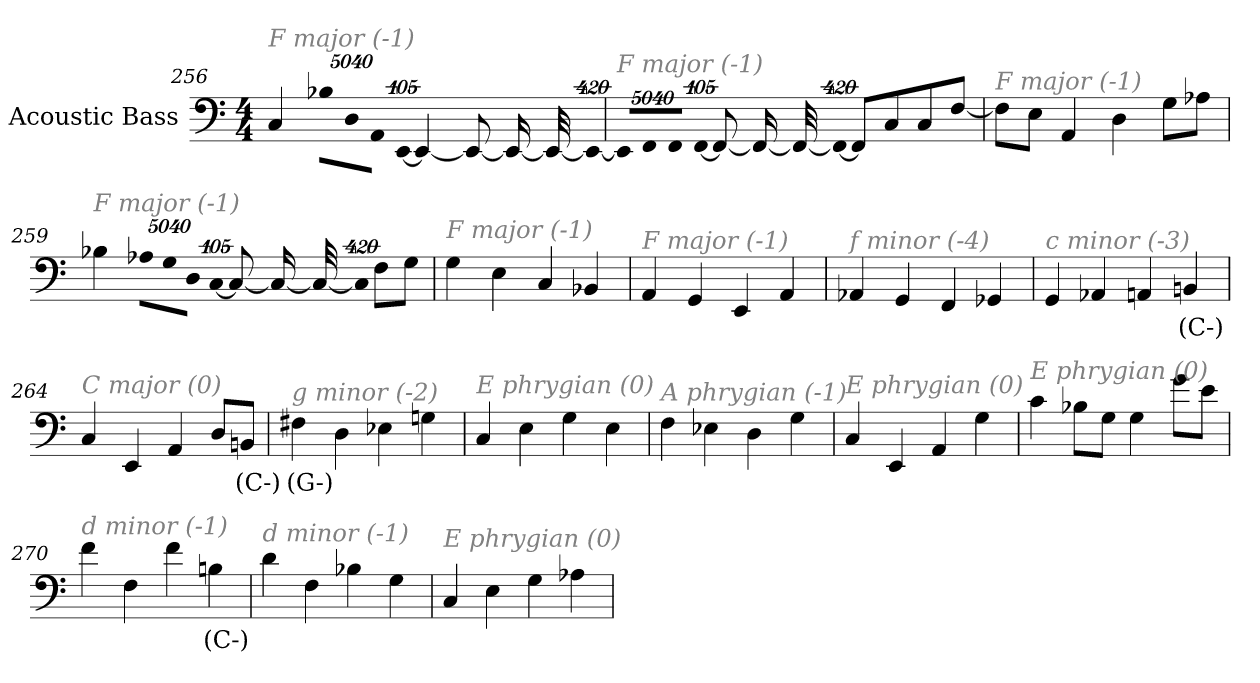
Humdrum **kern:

**kern	**text
*part1	*part1
*staff1	*staff1
*I"Acoustic Bass	*
*clefF4	*
*ITrd7c12	*
*k[]	*
*C:	*
*M4/4	*
=256	=256
!LO:TX:i:color=#808080:t=F major (-1)	!
4CC	.
!LO:N:vis=8	!
40320%3347BB-XL	.
!LO:N:vis=8	!
40320%3347DD	.
!LO:N:vis=8	!
40320%3347AAAJ	.
!LO:N:vis=1024	!
[13440%13EEE	.
4EEE_	.
8EEE_	.
16EEE_	.
32EEE_	.
!LO:N:vis=1024%31	!
13440%407EEE_	.
=257	=257
!LO:TX:i:color=#808080:t=F major (-1)	!
!LO:N:vis=8	!
40320%3347EEEL]	.
!LO:N:vis=8	!
40320%3347FFF	.
!LO:N:vis=8	!
40320%3347FFFJ	.
!LO:N:vis=1024	!
[13440%13FFF	.
8FFF_	.
16FFF_	.
32FFF_	.
!LO:N:vis=1024%31	!
13440%407FFF_	.
8FFFL]	.
8CC	.
8CC	.
[8FFJ	.
=258	=258
!LO:TX:i:color=#808080:t=F major (-1)	!
8FFL]	.
8EEJ	.
4AAA	.
4DD	.
8GGL	.
8AA-XJ	.
=259	=259
!LO:TX:i:color=#808080:t=F major (-1)	!
4BB-X	.
!LO:N:vis=8	!
40320%3347AA-XL	.
!LO:N:vis=8	!
40320%3347GG	.
!LO:N:vis=8	!
40320%3347DDJ	.
!LO:N:vis=1024	!
[13440%13CC	.
8CC_	.
16CC_	.
32CC_	.
!LO:N:vis=1024%31	!
13440%407CC]	.
8FFL	.
8GGJ	.
=260	=260
!LO:TX:i:color=#808080:t=F major (-1)	!
4GG	.
4EE	.
4CC	.
4BBB-X	.
=261	=261
!LO:TX:i:color=#808080:t=F major (-1)	!
4AAA	.
4GGG	.
4EEE	.
4AAA	.
=262	=262
!LO:TX:i:color=#808080:t=f minor (-4)	!
4AAA-X	.
4GGG	.
4FFF	.
4GGG-X	.
=263	=263
!LO:TX:i:color=#808080:t=c minor (-3)	!
4GGG	.
4AAA-X	.
4AAAn	.
4BBBni	(C-)
=264	=264
!LO:TX:i:color=#808080:t=C major (0)	!
4CC	.
4EEE	.
4AAA	.
8DDL	.
8BBBniJ	(C-)
=265	=265
!LO:TX:i:color=#808080:t=g minor (-2)	!
4FF#Xi	(G-)
4DD	.
4EE-X	.
4GGn	.
=266	=266
!LO:TX:i:color=#808080:t=E phrygian (0)	!
4CC	.
4EE	.
4GG	.
4EE	.
=267	=267
!LO:TX:i:color=#808080:t=A phrygian (-1)	!
4FF	.
4EE-X	.
4DD	.
4GG	.
=268	=268
!LO:TX:i:color=#808080:t=E phrygian (0)	!
4CC	.
4EEE	.
4AAA	.
4GG	.
=269	=269
!LO:TX:i:color=#808080:t=E phrygian (0)	!
4C	.
8BB-XL	.
8GGJ	.
4GG	.
8GL	.
8EJ	.
=270	=270
!LO:TX:i:color=#808080:t=d minor (-1)	!
4F	.
4FF	.
4F	.
4BBni	(C-)
=271	=271
!LO:TX:i:color=#808080:t=d minor (-1)	!
4D	.
4FF	.
4BB-X	.
4GG	.
=272	=272
!LO:TX:i:color=#808080:t=E phrygian (0)	!
4CC	.
4EE	.
4GG	.
4AA-X	.
=	=
*-	*-
